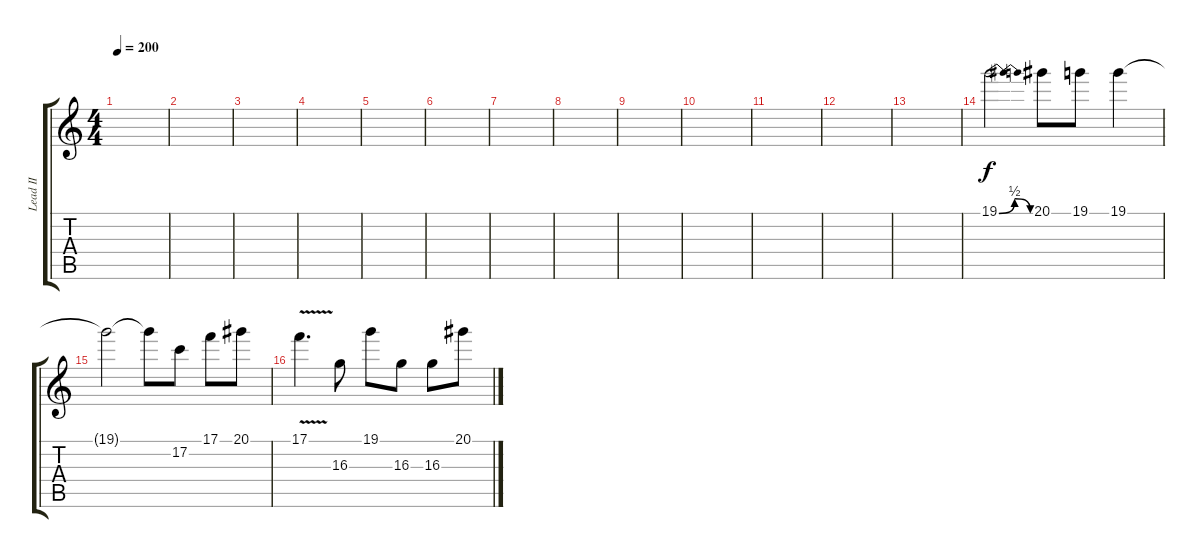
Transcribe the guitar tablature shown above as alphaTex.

\track ("Lead II" "Lead II") {instrument overdrivenguitar}
\staff {score tabs}
\tuning (C4 G3 Eb3 Bb2 F2 C2) {hide}
\ts (4 4)
\tempo 200
\clef g2
\ks c
|
|
|
|
|
|
|
|
|
|
|
|
|
19.1{be (bendrelease 0 0 15 2 45 2 60 0)}.2 20.1.8 19.1.8 19.1.4 |
19.1{t}.2 19.1{t}.8 17.2.8 17.1.8 20.1.8 |
17.1{v}.4{d} 16.3.8{volume 16 balance 16} 19.1.8 16.3.8 16.3.8 20.1.8
